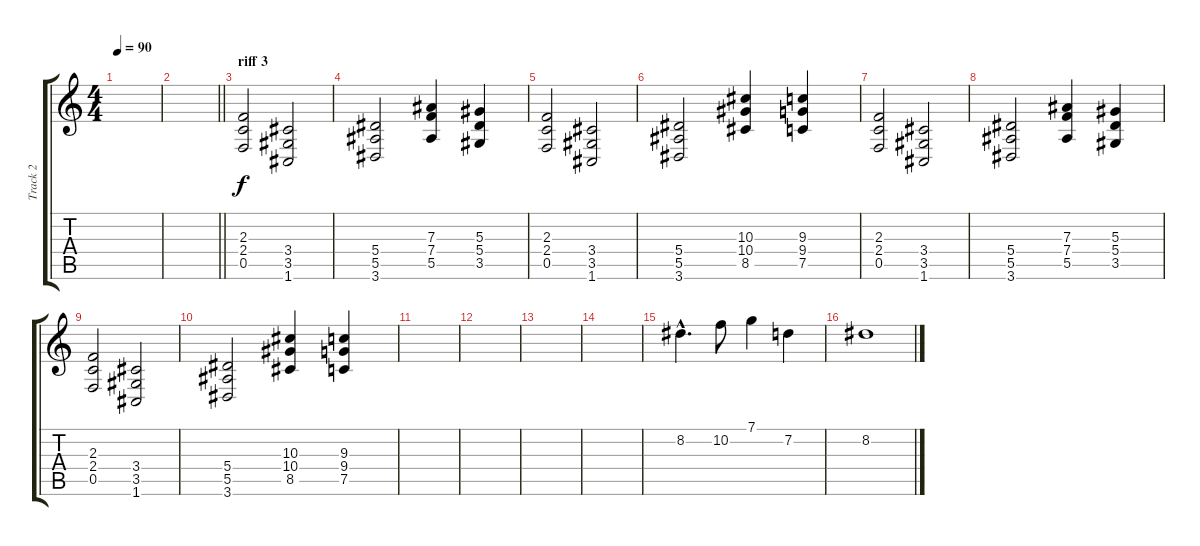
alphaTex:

\track ("Track 2" "Track 2") {instrument distortionguitar}
\staff {score tabs}
\tuning (C4 G3 Eb3 Bb2 F2 C2) {hide}
\ts (4 4)
\tempo 90
\clef g2
\ks c
|
\barLineRight lightlight
|
\section ("" "riff 3")
(2.3 2.4 0.5).2 (3.4 3.5 1.6).2 |
(5.4 5.5 3.6).2 (7.3 7.4 5.5).4 (5.3 5.4 3.5).4 |
(2.3 2.4 0.5).2 (3.4 3.5 1.6).2 |
(5.4 5.5 3.6).2 (10.3 10.4 8.5).4 (9.3 9.4 7.5).4 |
(2.3 2.4 0.5).2 (3.4 3.5 1.6).2 |
(5.4 5.5 3.6).2 (7.3 7.4 5.5).4 (5.3 5.4 3.5).4 |
(2.3 2.4 0.5).2 (3.4 3.5 1.6).2 |
(5.4 5.5 3.6).2 (10.3 10.4 8.5).4 (9.3 9.4 7.5).4 |
|
|
|
|
8.2{hac}.4{d} 10.2.8 7.1.4 7.2.4 |
8.2.1
